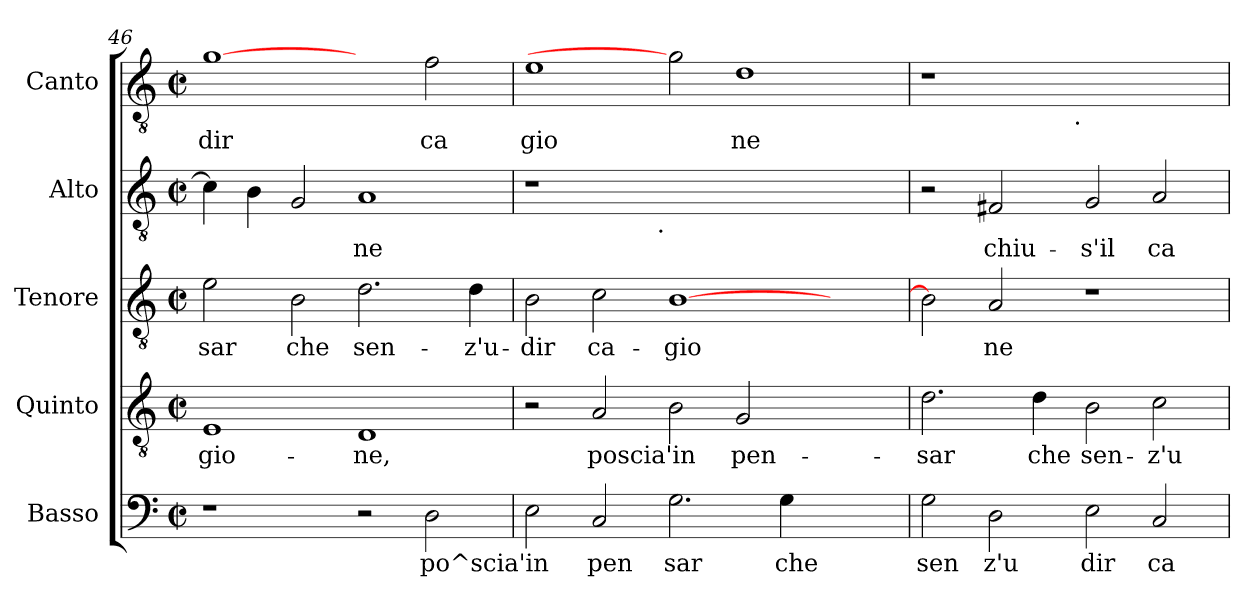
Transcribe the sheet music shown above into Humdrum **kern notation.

**kern	**text	**kern	**text	**kern	**text	**kern	**text	**kern	**text
*part5	*part5	*part4	*part4	*part3	*part3	*part2	*part2	*part1	*part1
*staff5	*staff5	*staff4	*staff4	*staff3	*staff3	*staff2	*staff2	*staff1	*staff1
*I"Basso	*	*I"Quinto	*	*I"Tenore	*	*I"Alto	*	*I"Canto	*
*clefF4	*	*clefGv2	*	*clefGv2	*	*clefGv2	*	*clefGv2	*
*k[]	*	*k[]	*	*k[]	*	*k[]	*	*k[]	*
*C:	*	*C:	*	*C:	*	*C:	*	*C:	*
*M2/2	*	*M2/2	*	*M2/2	*	*M2/2	*	*M2/2	*
*met(c|)	*	*met(c|)	*	*met(c|)	*	*met(c|)	*	*met(c|)	*
=46	=46	=46	=46	=46	=46	=46	=46	=46	=46
!	!	!	!LO:LY:b:cj	!	!LO:LY:b:cj	!	!LO:LY:b:cj	!	!LO:LY:b:cj
1r	.	1E	-gio-	2e\	-sar	4c\]	--	[1g	dir
!	!	!	!	!	!	!	!LO:LY:b:cj	!	!
.	.	.	.	.	.	4B\	--	.	.
!	!	!	!	!	!LO:LY:b:cj	!	!LO:LY:b:cj	!	!
.	.	.	.	2B\	che	2G/	--	.	.
!	!	!	!LO:LY:b:cj	!	!LO:LY:b:cj	!	!LO:LY:b:cj	!	!
2r	.	1D	-ne,	2.d\	sen-	1A	-ne	2ryy	.
!	!LO:LY:b:cj	!	!	!	!	!	!	!	!LO:LY:b:cj
2D\	po^scia'in	.	.	.	.	.	.	2f\	ca
!	!	!	!	!	!LO:LY:b:cj	!	!	!	!
.	.	.	.	4d\	-z'u-	.	.	.	.
=47	=47	=47	=47	=47	=47	=47	=47	=47	=47
!	!LO:LY:b:cj	!	!	!	!LO:LY:b:cj	!	!	!	!LO:LY:b:cj
*	*	*	*	*	*	*^	*	*	*
2E\	.	2r	.	2B\	-dir	1r	2ryy	.	1e	gio
!	!LO:LY:b:cj	!	!LO:LY:b:cj	!	!LO:LY:b:cj	!	!	!	!	!
2C/	pen	2A/	poscia'in	2c\	ca-	.	4...ryy	.	.	.
!	!	!	!	!	!	!	!LO:TX:b:t=.	!	!	!
.	.	.	.	.	.	.	1ryy	.	.	.
!	!LO:LY:b:cj	!	!LO:LY:b:cj	!	!LO:LY:b:cj	!	!	!	!	!
2.G\	sar	2B\	.	[>1B	-gio-	1.ryy	.	.	2g]	.
!	!	!	!LO:LY:b:cj	!	!	!	!	!	!	!LO:LY:b:cj
.	.	2G/	pen-	.	.	.	.	.	1d	ne
!	!LO:LY:b:cj	!	!	!	!	!	!	!	!	!
4G\	che	.	.	.	.	.	.	.	.	.
.	.	.	.	.	.	.	2ryy	.	.	.
2ryy	.	2ryy	.	2ryy	.	.	.	.	.	.
.	.	.	.	.	.	.	32ryy	.	.	.
!!LO:PB:g=z
=48	=48	=48	=48	=48	=48	=48	=48	=48	=48	=48
!	!LO:LY:b:cj	!	!LO:LY:b:cj	!	!LO:LY:b:cj	!	!	!	!	!
*	*	*	*	*	*	*v	*v	*	*^	*
2G\	sen	2.d\	-sar	2B\]	--	2r	.	1r	2ryy	.
!	!LO:LY:b:cj	!	!	!	!LO:LY:b:cj	!	!LO:LY:b:cj	!	!	!
2D\	z'u	.	.	2A/	-ne	2F#X/	chiu-	.	4...ryy	.
!	!	!	!LO:LY:b:cj	!	!	!	!	!	!	!
.	.	4d\	che	.	.	.	.	.	.	.
!	!	!	!	!	!	!	!	!	!LO:TX:b:t=.	!
.	.	.	.	.	.	.	.	.	1ryy	.
!	!LO:LY:b:cj	!	!LO:LY:b:cj	!	!	!	!LO:LY:b:cj	!	!	!
2E\	dir	2B\	sen-	1r	.	2G/	-s'il	1ryy	.	.
!	!LO:LY:b:cj	!	!LO:LY:b:cj	!	!	!	!LO:LY:b:cj	!	!	!
2C/	ca	2c\	-z'u-	.	.	2A/	ca-	.	.	.
.	.	.	.	.	.	.	.	.	32ryy	.
*	*	*	*	*	*	*	*	*v	*v	*
=	=	=	=	=	=	=	=	=	=
*-	*-	*-	*-	*-	*-	*-	*-	*-	*-
